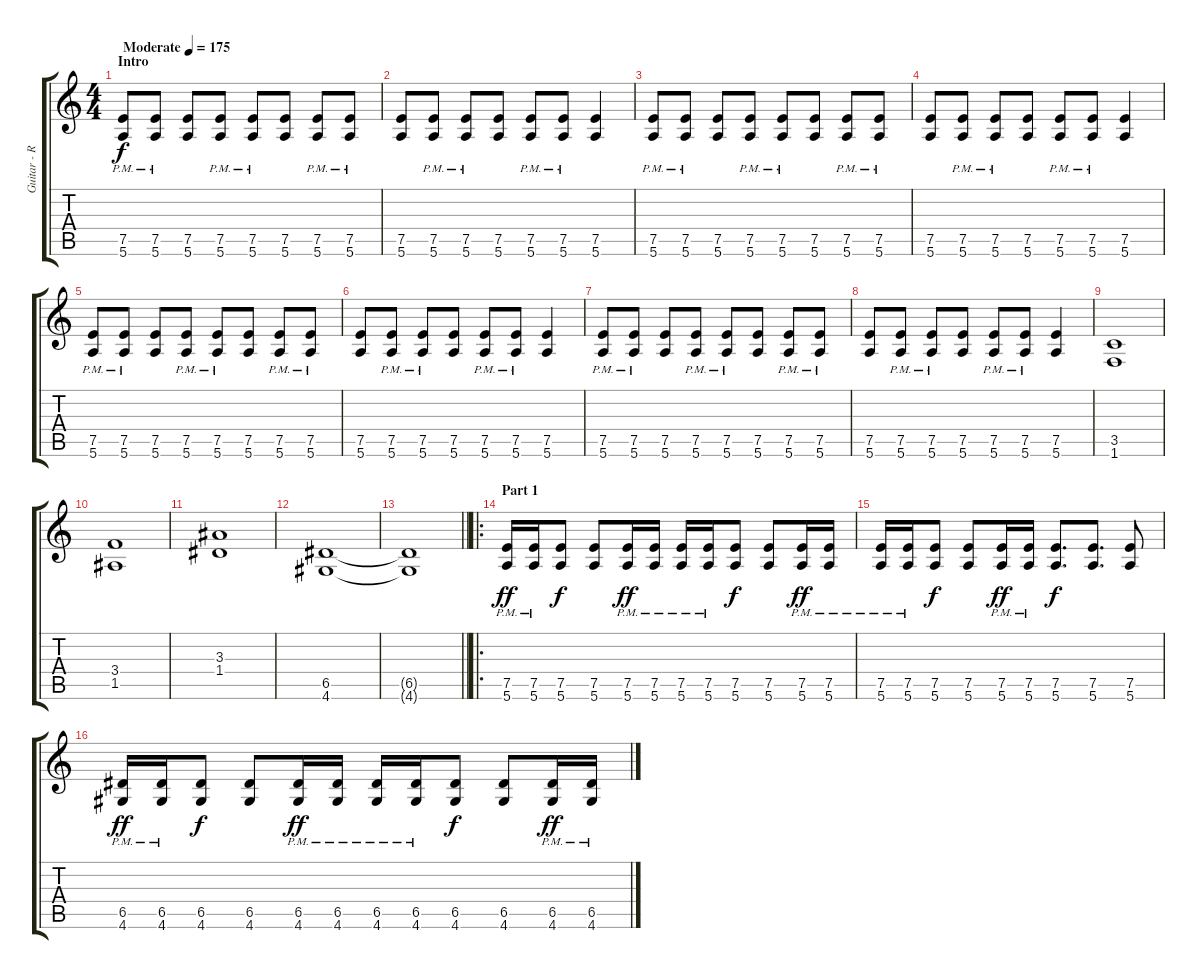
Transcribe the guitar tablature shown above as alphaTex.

\track ("Guitar - Rhythm" "Guitar - R") {instrument distortionguitar}
\staff {score tabs}
\tuning (E4 B3 G3 D3 A2 E2) {hide}
\ts (4 4)
\section ("" "Intro")
\tempo (175 "Moderate")
\clef g2
\ks c
(7.5{pm} 5.6{pm}).8{dy f instrument distortionguitar} (7.5{pm} 5.6{pm}).8 (7.5 5.6).8 (7.5{pm} 5.6{pm}).8 (7.5{pm} 5.6{pm}).8 (7.5 5.6).8 (7.5{pm} 5.6{pm}).8 (7.5{pm} 5.6{pm}).8 |
(7.5 5.6).8 (7.5{pm} 5.6{pm}).8 (7.5{pm} 5.6{pm}).8 (7.5 5.6).8 (7.5{pm} 5.6{pm}).8 (7.5{pm} 5.6{pm}).8 (7.5 5.6).4 |
(7.5{pm} 5.6{pm}).8 (7.5{pm} 5.6{pm}).8 (7.5 5.6).8 (7.5{pm} 5.6{pm}).8 (7.5{pm} 5.6{pm}).8 (7.5 5.6).8 (7.5{pm} 5.6{pm}).8 (7.5{pm} 5.6{pm}).8 |
(7.5 5.6).8 (7.5{pm} 5.6{pm}).8 (7.5{pm} 5.6{pm}).8 (7.5 5.6).8 (7.5{pm} 5.6{pm}).8 (7.5{pm} 5.6{pm}).8 (7.5 5.6).4 |
(7.5{pm} 5.6{pm}).8 (7.5{pm} 5.6{pm}).8 (7.5 5.6).8 (7.5{pm} 5.6{pm}).8 (7.5{pm} 5.6{pm}).8 (7.5 5.6).8 (7.5{pm} 5.6{pm}).8 (7.5{pm} 5.6{pm}).8 |
(7.5 5.6).8 (7.5{pm} 5.6{pm}).8 (7.5{pm} 5.6{pm}).8 (7.5 5.6).8 (7.5{pm} 5.6{pm}).8 (7.5{pm} 5.6{pm}).8 (7.5 5.6).4 |
(7.5{pm} 5.6{pm}).8 (7.5{pm} 5.6{pm}).8 (7.5 5.6).8 (7.5{pm} 5.6{pm}).8 (7.5{pm} 5.6{pm}).8 (7.5 5.6).8 (7.5{pm} 5.6{pm}).8 (7.5{pm} 5.6{pm}).8 |
(7.5 5.6).8 (7.5{pm} 5.6{pm}).8 (7.5{pm} 5.6{pm}).8 (7.5 5.6).8 (7.5{pm} 5.6{pm}).8 (7.5{pm} 5.6{pm}).8 (7.5 5.6).4 |
(3.5 1.6).1 |
(3.4 1.5).1 |
(3.3 1.4).1 |
(6.5 4.6).1 |
\barLineRight lightlight
(6.5{t} 4.6{t}).1 |
\ro
\section ("" "Part 1")
(7.5{pm} 5.6{pm}).16{dy ff} (7.5{pm} 5.6{pm}).16 (7.5 5.6).8{dy f} (7.5 5.6).8 (7.5{pm} 5.6{pm}).16{dy ff} (7.5{pm} 5.6{pm}).16 (7.5{pm} 5.6{pm}).16 (7.5{pm} 5.6{pm}).16 (7.5 5.6).8{dy f} (7.5 5.6).8 (7.5{pm} 5.6{pm}).16{dy ff} (7.5{pm} 5.6{pm}).16 |
(7.5{pm} 5.6{pm}).16 (7.5{pm} 5.6{pm}).16 (7.5 5.6).8{dy f} (7.5 5.6).8 (7.5{pm} 5.6{pm}).16{dy ff} (7.5{pm} 5.6{pm}).16 (7.5 5.6).8{d dy f} (7.5 5.6).8{d} (7.5 5.6).8 |
(6.5{pm} 4.6{pm}).16{dy ff} (6.5{pm} 4.6{pm}).16 (6.5 4.6).8{dy f} (6.5 4.6).8 (6.5{pm} 4.6{pm}).16{dy ff} (6.5{pm} 4.6{pm}).16 (6.5{pm} 4.6{pm}).16 (6.5{pm} 4.6{pm}).16 (6.5 4.6).8{dy f} (6.5 4.6).8 (6.5{pm} 4.6{pm}).16{dy ff} (6.5{pm} 4.6{pm}).16
